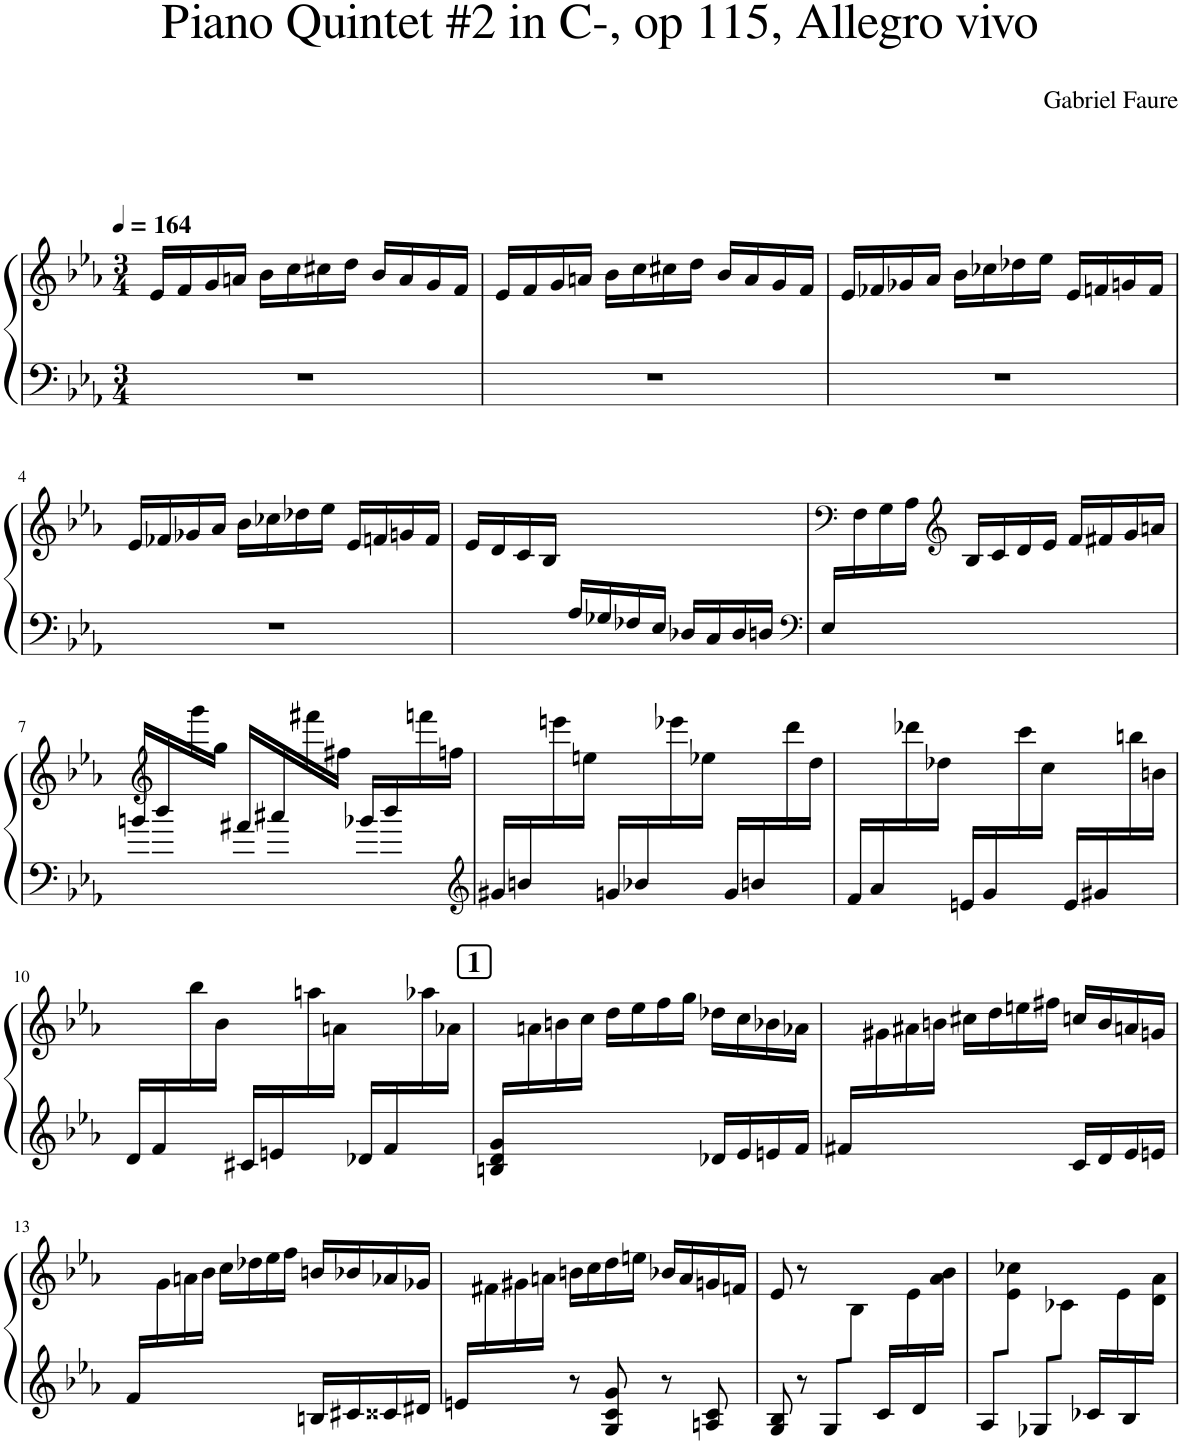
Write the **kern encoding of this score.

**kern	**kern
*part1	*part1
*staff2	*staff1
*I"Piano	*
*I'Pno.	*
*clefF4	*clefG2
*k[b-e-a-]	*k[b-e-a-]
*M3/4	*M3/4
*MM164	*MM164
=1	=1
2.r	16e-/LL
.	16f/
.	16g/
.	16an/JJ
.	16b-\LL
.	16cc\
.	16cc#X\
.	16dd\JJ
.	16b-/LL
.	16a/
.	16g/
.	16f/JJ
=2	=2
2.r	16e-/LL
.	16f/
.	16g/
.	16an/JJ
.	16b-\LL
.	16cc\
.	16cc#X\
.	16dd\JJ
.	16b-/LL
.	16a/
.	16g/
.	16f/JJ
=3	=3
2.r	16e-/LL
.	16f-X/
.	16g-X/
.	16a-/JJ
.	16b-\LL
.	16cc-X\
.	16dd-X\
.	16ee-\JJ
.	16e-/LL
.	16fn/
.	16gn/
.	16f/JJ
!!LO:LB:g=z
=4	=4
2.r	16e-/LL
.	16f-X/
.	16g-X/
.	16a-/JJ
.	16b-\LL
.	16cc-X\
.	16dd-X\
.	16ee-\JJ
.	16e-/LL
.	16fn/
.	16gn/
.	16f/JJ
=5	=5
*^	*
4ryy	2.ryy	16e-/LL
.	.	16d/
.	.	16c/
.	.	16B-/JJ
16A-/LL	.	2ryy
16G-X/	.	.
16F-X/	.	.
16E-/JJ	.	.
16D-X/LL	.	.
16C/	.	.
16D-/	.	.
16Dn/JJ	.	.
=6	=6	=6
*clefF4	*	*
16E-/LL	2.ryy	16ryy
*	*	*clefF4
2ryy	.	16F\
.	.	16G\
.	.	16A-\JJ
*	*	*clefG2
.	.	16B-/LL
.	.	16c/
.	.	16d/
.	.	16e-/JJ
.	.	16f/LL
8.ryy	.	16f#X/
.	.	16g/
.	.	16an/JJ
!!LO:LB:g=z
=7	=7	=7
*	*	*clefG2
16bn/LL	2.ryy	8ryy
16dd/	.	.
8ryy	.	16ggg\
.	.	16gg\JJ
16a#X/LL	.	8ryy
16cc#X/	.	.
8ryy	.	16fff#X\
.	.	16ff#X\JJ
16b-X/LL	.	8ryy
16dd/	.	.
8ryy	.	16fffn\
.	.	16ffn\JJ
=8	=8	=8
*clefG2	*	*
16g#X/LL	2.ryy	8ryy
16bn/	.	.
8ryy	.	16eeen\
.	.	16een\JJ
16gn/LL	.	8ryy
16b-X/	.	.
8ryy	.	16eee-X\
.	.	16ee-X\JJ
16g/LL	.	8ryy
16bn/	.	.
8ryy	.	16ddd\
.	.	16dd\JJ
=9	=9	=9
16f/LL	2.ryy	8ryy
16a-/	.	.
8ryy	.	16ddd-X\
.	.	16dd-X\JJ
16en/LL	.	8ryy
16g/	.	.
8ryy	.	16ccc\
.	.	16cc\JJ
16e/LL	.	8ryy
16g#X/	.	.
8ryy	.	16bbn\
.	.	16bn\JJ
!!LO:LB:g=z
=10	=10	=10
16d/LL	2.ryy	8ryy
16f/	.	.
8ryy	.	16bb-\
.	.	16b-\JJ
16c#X/LL	.	8ryy
16en/	.	.
8ryy	.	16aan\
.	.	16an\JJ
16d-X/LL	.	8ryy
16f/	.	.
8ryy	.	16aa-X\
.	.	16a-X\JJ
!!LO:REH:place=s1:a:B:cj:fs=14:t=1
=11	=11	=11
16Bn/ 16d/ 16g/LL	4ryy	16ryy
2ryy	.	16an\
.	.	16bn\
.	.	16cc\JJ
.	4ryy	16dd\LL
.	.	16ee-\
.	.	16ff\
.	.	16gg\JJ
.	16d-X/LL	16dd-X\LL
8.ryy	16e-/	16cc\
.	16en/	16b-X\
.	16f/JJ	16a-X\JJ
=12	=12	=12
16f#X/LL	4ryy	16ryy
2ryy	.	16g#X\
.	.	16a#X\
.	.	16bn\JJ
.	4ryy	16cc#X\LL
.	.	16dd\
.	.	16een\
.	.	16ff#X\JJ
.	16c/LL	16ccn/LL
8.ryy	16d/	16b/
.	16e-/	16an/
.	16en/JJ	16gn/JJ
!!LO:LB:g=z
=13	=13	=13
16f/LL	4ryy	16ryy
2ryy	.	16g\
.	.	16an\
.	.	16b-\JJ
.	4ryy	16cc\LL
.	.	16dd-X\
.	.	16ee-\
.	.	16ff\JJ
.	16Bn/LL	16bn/LL
8.ryy	16c#X/	16b-X/
.	16c##X/	16a-X/
.	16d#X/JJ	16g-X/JJ
=14	=14	=14
16en/LL	4ryy	16ryy
2ryy	.	16f#X\
.	.	16g#X\
.	.	16an\JJ
.	8r	16bn\LL
.	.	16cc\
.	8G/ 8c/ 8g/	16dd\
.	.	16een\JJ
.	8r	16b-X/LL
8.ryy	.	16a/
.	8An/ 8c/	16gn/
.	.	16fn/JJ
=15	=15	=15
4ryy	8G/ 8B-/	8e-/
.	8r	8r
8G/L	2ryy	8ryy
8ryy	.	8B-\J
16c/LL	.	16ryy
16ryy	.	16e-\
16d/	.	16ryy
16ryy	.	16a-\ 16b-\JJ
=16	=16	=16
8A-/L	2.ryy	8ryy
8ryy	.	8e-\ 8cc-X\J
8G-X/L	.	8ryy
8ryy	.	8c-X\J
16c-X/LL	.	16ryy
16ryy	.	16e-\
16B-/	.	16ryy
16ryy	.	16d\ 16a-\JJ
*v	*v	*
=	=
*-	*-
